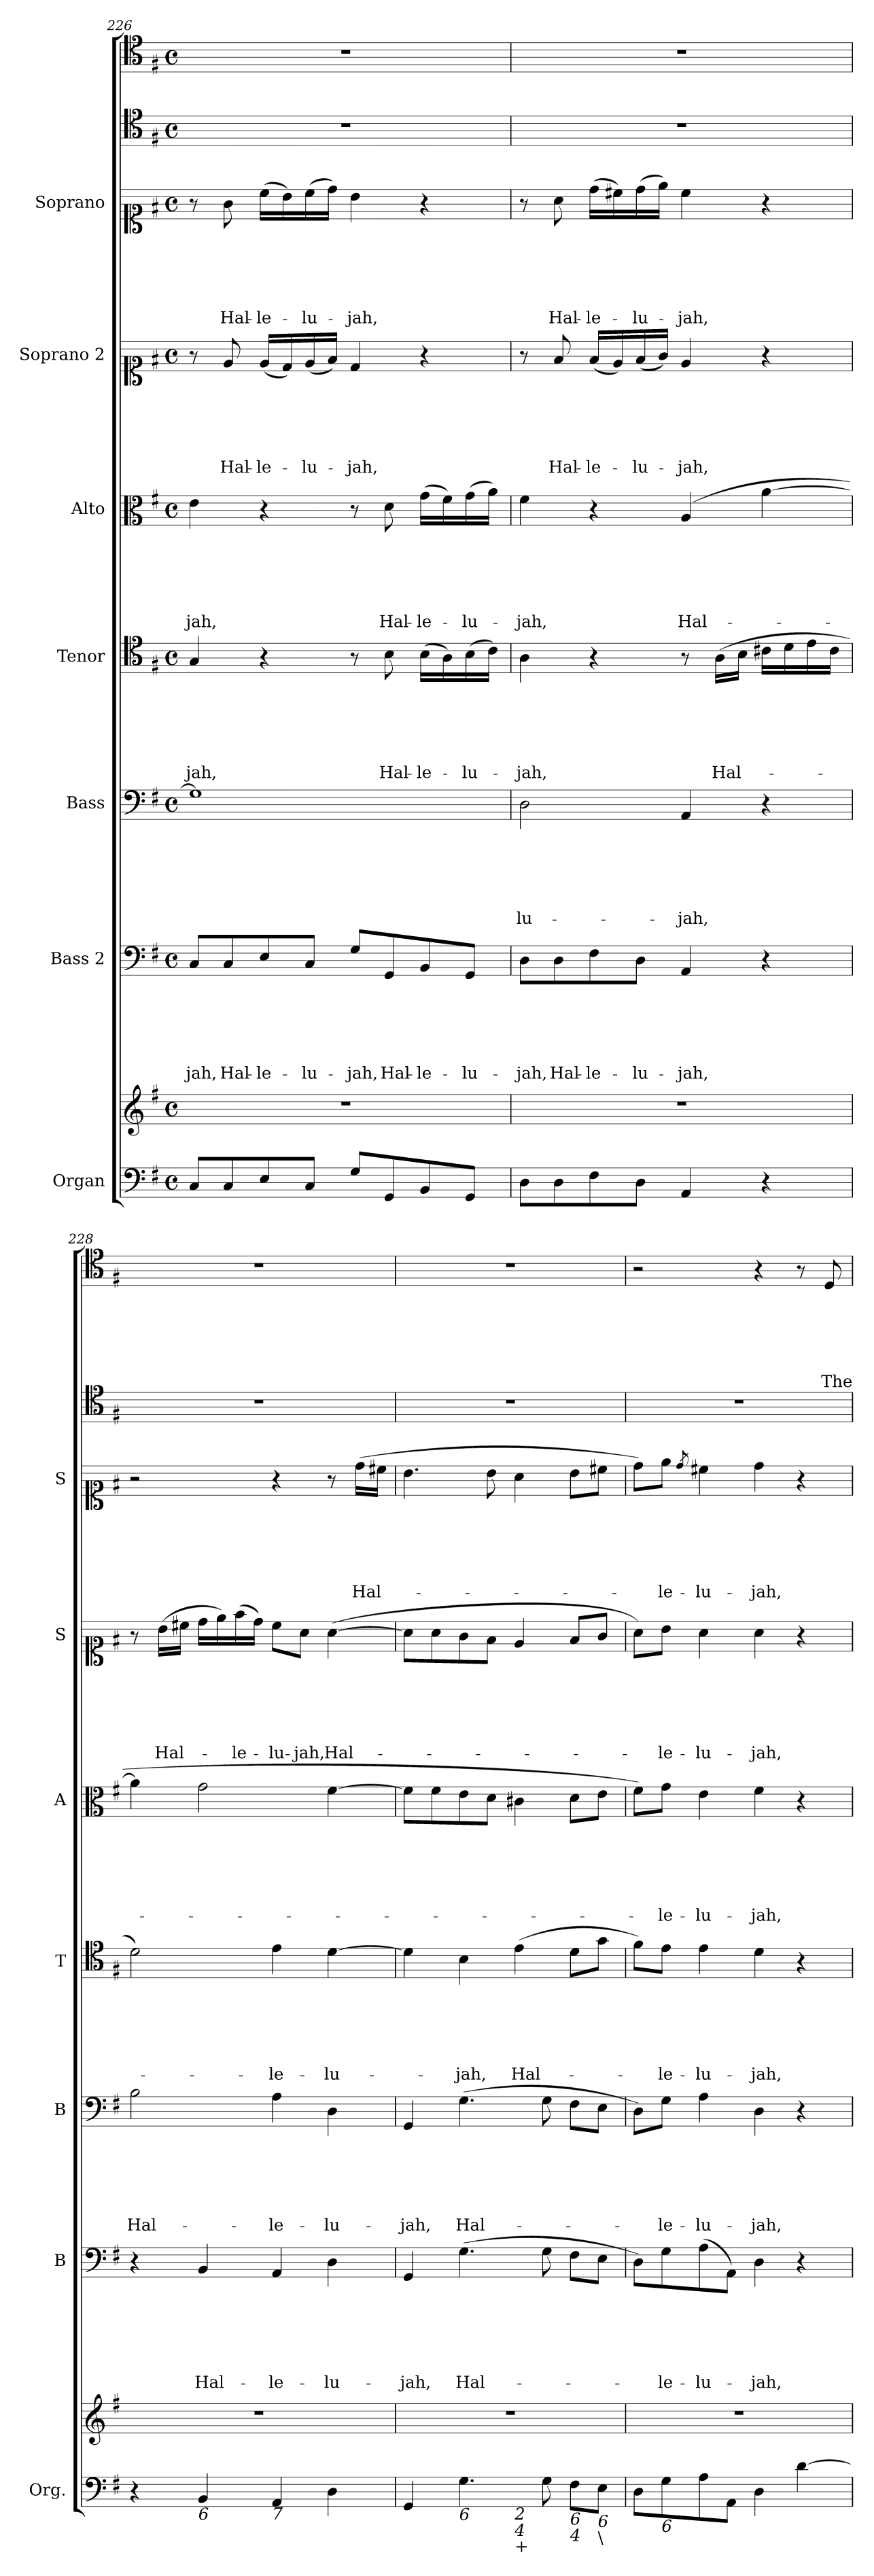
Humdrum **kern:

**kern	**kern	**kern	**text	**text	**text	**text	**text	**text	**kern	**text	**text	**text	**text	**text	**text	**kern	**text	**text	**text	**text	**text	**text	**kern	**text	**text	**text	**text	**text	**text	**kern	**text	**text	**text	**text	**text	**text	**kern	**text	**text	**text	**text	**text	**text	**kern	**kern	**text	**text	**text	**text	**text	**text
*part9	*part9	*part8	*part8	*part8	*part8	*part8	*part8	*part8	*part7	*part7	*part7	*part7	*part7	*part7	*part7	*part6	*part6	*part6	*part6	*part6	*part6	*part6	*part5	*part5	*part5	*part5	*part5	*part5	*part5	*part4	*part4	*part4	*part4	*part4	*part4	*part4	*part3	*part3	*part3	*part3	*part3	*part3	*part3	*part2	*part1	*part1	*part1	*part1	*part1	*part1	*part1
*staff10	*staff9	*staff8	*staff8	*staff8	*staff8	*staff8	*staff8	*staff8	*staff7	*staff7	*staff7	*staff7	*staff7	*staff7	*staff7	*staff6	*staff6	*staff6	*staff6	*staff6	*staff6	*staff6	*staff5	*staff5	*staff5	*staff5	*staff5	*staff5	*staff5	*staff4	*staff4	*staff4	*staff4	*staff4	*staff4	*staff4	*staff3	*staff3	*staff3	*staff3	*staff3	*staff3	*staff3	*staff2	*staff1	*staff1	*staff1	*staff1	*staff1	*staff1	*staff1
*I"Organ	*	*I"Bass 2	*	*	*	*	*	*	*I"Bass	*	*	*	*	*	*	*I"Tenor	*	*	*	*	*	*	*I"Alto	*	*	*	*	*	*	*I"Soprano 2	*	*	*	*	*	*	*I"Soprano	*	*	*	*	*	*	*	*	*	*	*	*	*	*
*I'Org.	*	*I'B	*	*	*	*	*	*	*I'B	*	*	*	*	*	*	*I'T	*	*	*	*	*	*	*I'A	*	*	*	*	*	*	*I'S	*	*	*	*	*	*	*I'S	*	*	*	*	*	*	*	*	*	*	*	*	*	*
!!LO:PB:g=z
*clefF4	*clefG2	*clefF4	*	*	*	*	*	*	*clefF4	*	*	*	*	*	*	*clefC4	*	*	*	*	*	*	*clefC3	*	*	*	*	*	*	*clefC1	*	*	*	*	*	*	*clefC1	*	*	*	*	*	*	*clefC4	*clefC4	*	*	*	*	*	*
*k[f#]	*k[f#]	*k[f#]	*	*	*	*	*	*	*k[f#]	*	*	*	*	*	*	*k[f#]	*	*	*	*	*	*	*k[f#]	*	*	*	*	*	*	*k[f#]	*	*	*	*	*	*	*k[f#]	*	*	*	*	*	*	*k[f#]	*k[f#]	*	*	*	*	*	*
*G:	*G:	*G:	*	*	*	*	*	*	*G:	*	*	*	*	*	*	*G:	*	*	*	*	*	*	*G:	*	*	*	*	*	*	*G:	*	*	*	*	*	*	*G:	*	*	*	*	*	*	*G:	*G:	*	*	*	*	*	*
*M4/4	*M4/4	*M4/4	*	*	*	*	*	*	*M4/4	*	*	*	*	*	*	*M4/4	*	*	*	*	*	*	*M4/4	*	*	*	*	*	*	*M4/4	*	*	*	*	*	*	*M4/4	*	*	*	*	*	*	*M4/4	*M4/4	*	*	*	*	*	*
*met(c)	*met(c)	*met(c)	*	*	*	*	*	*	*met(c)	*	*	*	*	*	*	*met(c)	*	*	*	*	*	*	*met(c)	*	*	*	*	*	*	*met(c)	*	*	*	*	*	*	*met(c)	*	*	*	*	*	*	*met(c)	*met(c)	*	*	*	*	*	*
=226	=226	=226	=226	=226	=226	=226	=226	=226	=226	=226	=226	=226	=226	=226	=226	=226	=226	=226	=226	=226	=226	=226	=226	=226	=226	=226	=226	=226	=226	=226	=226	=226	=226	=226	=226	=226	=226	=226	=226	=226	=226	=226	=226	=226	=226	=226	=226	=226	=226	=226	=226
!	!	!	!	!	!	!	!	!LO:LY:b	!	!	!	!	!	!	!	!	!	!	!	!	!	!LO:LY:b	!	!	!	!	!	!	!LO:LY:b	!	!	!	!	!	!	!	!	!	!	!	!	!	!	!	!	!	!	!	!	!	!
8C/L	1r	8C/L	.	.	.	.	.	-jah,	1G]	.	.	.	.	.	.	4G/	.	.	.	.	.	-jah,	4e\	.	.	.	.	.	-jah,	8r	.	.	.	.	.	.	8r	.	.	.	.	.	.	1r	1r	.	.	.	.	.	.
!	!	!	!	!	!	!	!	!LO:LY:b	!	!	!	!	!	!	!	!	!	!	!	!	!	!	!	!	!	!	!	!	!	!	!	!	!	!	!	!LO:LY:b	!	!	!	!	!	!	!LO:LY:b	!	!	!	!	!	!	!	!
8C/	.	8C/	.	.	.	.	.	Hal-	.	.	.	.	.	.	.	.	.	.	.	.	.	.	.	.	.	.	.	.	.	8e/	.	.	.	.	.	Hal-	8g\	.	.	.	.	.	Hal-	.	.	.	.	.	.	.	.
!	!	!	!	!	!	!	!	!LO:LY:b	!	!	!	!	!	!	!	!	!	!	!	!	!	!	!	!	!	!	!	!	!	!	!	!	!	!	!	!LO:LY:b	!	!	!	!	!	!	!LO:LY:b	!	!	!	!	!	!	!	!
8E/	.	8E/	.	.	.	.	.	-le-	.	.	.	.	.	.	.	4r	.	.	.	.	.	.	4r	.	.	.	.	.	.	(<16e/LL	.	.	.	.	.	-le-	(>16cc\LL	.	.	.	.	.	-le-	.	.	.	.	.	.	.	.
.	.	.	.	.	.	.	.	.	.	.	.	.	.	.	.	.	.	.	.	.	.	.	.	.	.	.	.	.	.	16d/)	.	.	.	.	.	.	16b\)	.	.	.	.	.	.	.	.	.	.	.	.	.	.
!	!	!	!	!	!	!	!	!LO:LY:b	!	!	!	!	!	!	!	!	!	!	!	!	!	!	!	!	!	!	!	!	!	!	!	!	!	!	!	!LO:LY:b	!	!	!	!	!	!	!LO:LY:b	!	!	!	!	!	!	!	!
8C/J	.	8C/J	.	.	.	.	.	-lu-	.	.	.	.	.	.	.	.	.	.	.	.	.	.	.	.	.	.	.	.	.	(<16e/	.	.	.	.	.	-lu-	(>16cc\	.	.	.	.	.	-lu-	.	.	.	.	.	.	.	.
.	.	.	.	.	.	.	.	.	.	.	.	.	.	.	.	.	.	.	.	.	.	.	.	.	.	.	.	.	.	16f#/JJ)	.	.	.	.	.	.	16dd\JJ)	.	.	.	.	.	.	.	.	.	.	.	.	.	.
!	!	!	!	!	!	!	!	!LO:LY:b	!	!	!	!	!	!	!	!	!	!	!	!	!	!	!	!	!	!	!	!	!	!	!	!	!	!	!	!LO:LY:b	!	!	!	!	!	!	!LO:LY:b	!	!	!	!	!	!	!	!
8G/L	.	8G/L	.	.	.	.	.	-jah,	.	.	.	.	.	.	.	8r	.	.	.	.	.	.	8r	.	.	.	.	.	.	4d/	.	.	.	.	.	-jah,	4b\	.	.	.	.	.	-jah,	.	.	.	.	.	.	.	.
!	!	!	!	!	!	!	!	!LO:LY:b	!	!	!	!	!	!	!	!	!	!	!	!	!	!LO:LY:b	!	!	!	!	!	!	!LO:LY:b	!	!	!	!	!	!	!	!	!	!	!	!	!	!	!	!	!	!	!	!	!	!
8GG/	.	8GG/	.	.	.	.	.	Hal-	.	.	.	.	.	.	.	8B\	.	.	.	.	.	Hal-	8d\	.	.	.	.	.	Hal-	.	.	.	.	.	.	.	.	.	.	.	.	.	.	.	.	.	.	.	.	.	.
!	!	!	!	!	!	!	!	!LO:LY:b	!	!	!	!	!	!	!	!	!	!	!	!	!	!LO:LY:b	!	!	!	!	!	!	!LO:LY:b	!	!	!	!	!	!	!	!	!	!	!	!	!	!	!	!	!	!	!	!	!	!
8BB/	.	8BB/	.	.	.	.	.	-le-	.	.	.	.	.	.	.	(>16B\LL	.	.	.	.	.	-le-	(>16g\LL	.	.	.	.	.	-le-	4r	.	.	.	.	.	.	4r	.	.	.	.	.	.	.	.	.	.	.	.	.	.
.	.	.	.	.	.	.	.	.	.	.	.	.	.	.	.	16A\)	.	.	.	.	.	.	16f#\)	.	.	.	.	.	.	.	.	.	.	.	.	.	.	.	.	.	.	.	.	.	.	.	.	.	.	.	.
!	!	!	!	!	!	!	!	!LO:LY:b	!	!	!	!	!	!	!	!	!	!	!	!	!	!LO:LY:b	!	!	!	!	!	!	!LO:LY:b	!	!	!	!	!	!	!	!	!	!	!	!	!	!	!	!	!	!	!	!	!	!
8GG/J	.	8GG/J	.	.	.	.	.	-lu-	.	.	.	.	.	.	.	(>16B\	.	.	.	.	.	-lu-	(>16g\	.	.	.	.	.	-lu-	.	.	.	.	.	.	.	.	.	.	.	.	.	.	.	.	.	.	.	.	.	.
.	.	.	.	.	.	.	.	.	.	.	.	.	.	.	.	16c\JJ)	.	.	.	.	.	.	16a\JJ)	.	.	.	.	.	.	.	.	.	.	.	.	.	.	.	.	.	.	.	.	.	.	.	.	.	.	.	.
=227	=227	=227	=227	=227	=227	=227	=227	=227	=227	=227	=227	=227	=227	=227	=227	=227	=227	=227	=227	=227	=227	=227	=227	=227	=227	=227	=227	=227	=227	=227	=227	=227	=227	=227	=227	=227	=227	=227	=227	=227	=227	=227	=227	=227	=227	=227	=227	=227	=227	=227	=227
!	!	!	!	!	!	!	!	!LO:LY:b	!	!	!	!	!	!	!LO:LY:b	!	!	!	!	!	!	!LO:LY:b	!	!	!	!	!	!	!LO:LY:b	!	!	!	!	!	!	!	!	!	!	!	!	!	!	!	!	!	!	!	!	!	!
8D\L	1r	8D\L	.	.	.	.	.	-jah,	2D\	.	.	.	.	.	-lu-	4A\	.	.	.	.	.	-jah,	4f#\	.	.	.	.	.	-jah,	8r	.	.	.	.	.	.	8r	.	.	.	.	.	.	1r	1r	.	.	.	.	.	.
!	!	!	!	!	!	!	!	!LO:LY:b	!	!	!	!	!	!	!	!	!	!	!	!	!	!	!	!	!	!	!	!	!	!	!	!	!	!	!	!LO:LY:b	!	!	!	!	!	!	!LO:LY:b	!	!	!	!	!	!	!	!
8D\	.	8D\	.	.	.	.	.	Hal-	.	.	.	.	.	.	.	.	.	.	.	.	.	.	.	.	.	.	.	.	.	8f#/	.	.	.	.	.	Hal-	8a\	.	.	.	.	.	Hal-	.	.	.	.	.	.	.	.
!	!	!	!	!	!	!	!	!LO:LY:b	!	!	!	!	!	!	!	!	!	!	!	!	!	!	!	!	!	!	!	!	!	!	!	!	!	!	!	!LO:LY:b	!	!	!	!	!	!	!LO:LY:b	!	!	!	!	!	!	!	!
8F#\	.	8F#\	.	.	.	.	.	-le-	.	.	.	.	.	.	.	4r	.	.	.	.	.	.	4r	.	.	.	.	.	.	(<16f#/LL	.	.	.	.	.	-le-	(>16dd\LL	.	.	.	.	.	-le-	.	.	.	.	.	.	.	.
.	.	.	.	.	.	.	.	.	.	.	.	.	.	.	.	.	.	.	.	.	.	.	.	.	.	.	.	.	.	16e/)	.	.	.	.	.	.	16cc#X\)	.	.	.	.	.	.	.	.	.	.	.	.	.	.
!	!	!	!	!	!	!	!	!LO:LY:b	!	!	!	!	!	!	!	!	!	!	!	!	!	!	!	!	!	!	!	!	!	!	!	!	!	!	!	!LO:LY:b	!	!	!	!	!	!	!LO:LY:b	!	!	!	!	!	!	!	!
8D\J	.	8D\J	.	.	.	.	.	-lu-	.	.	.	.	.	.	.	.	.	.	.	.	.	.	.	.	.	.	.	.	.	(<16f#/	.	.	.	.	.	-lu-	(>16dd\	.	.	.	.	.	-lu-	.	.	.	.	.	.	.	.
.	.	.	.	.	.	.	.	.	.	.	.	.	.	.	.	.	.	.	.	.	.	.	.	.	.	.	.	.	.	16g/JJ)	.	.	.	.	.	.	16ee\JJ)	.	.	.	.	.	.	.	.	.	.	.	.	.	.
!	!	!	!	!	!	!	!	!LO:LY:b	!	!	!	!	!	!	!LO:LY:b	!	!	!	!	!	!	!	!	!	!	!	!	!	!LO:LY:b	!	!	!	!	!	!	!LO:LY:b	!	!	!	!	!	!	!LO:LY:b	!	!	!	!	!	!	!	!
4AA/	.	4AA/	.	.	.	.	.	-jah,	4AA/	.	.	.	.	.	-jah,	8r	.	.	.	.	.	.	(4A/	.	.	.	.	.	Hal-	4e/	.	.	.	.	.	-jah,	4cc#\	.	.	.	.	.	-jah,	.	.	.	.	.	.	.	.
!	!	!	!	!	!	!	!	!	!	!	!	!	!	!	!	!	!	!	!	!	!	!LO:LY:b	!	!	!	!	!	!	!	!	!	!	!	!	!	!	!	!	!	!	!	!	!	!	!	!	!	!	!	!	!
.	.	.	.	.	.	.	.	.	.	.	.	.	.	.	.	(>16A\LL	.	.	.	.	.	Hal-	.	.	.	.	.	.	.	.	.	.	.	.	.	.	.	.	.	.	.	.	.	.	.	.	.	.	.	.	.
.	.	.	.	.	.	.	.	.	.	.	.	.	.	.	.	16B\JJ	.	.	.	.	.	.	.	.	.	.	.	.	.	.	.	.	.	.	.	.	.	.	.	.	.	.	.	.	.	.	.	.	.	.	.
4r	.	4r	.	.	.	.	.	.	4r	.	.	.	.	.	.	16c#X\LL	.	.	.	.	.	.	[4a\	.	.	.	.	.	.	4r	.	.	.	.	.	.	4r	.	.	.	.	.	.	.	.	.	.	.	.	.	.
.	.	.	.	.	.	.	.	.	.	.	.	.	.	.	.	16d\	.	.	.	.	.	.	.	.	.	.	.	.	.	.	.	.	.	.	.	.	.	.	.	.	.	.	.	.	.	.	.	.	.	.	.
.	.	.	.	.	.	.	.	.	.	.	.	.	.	.	.	16e\	.	.	.	.	.	.	.	.	.	.	.	.	.	.	.	.	.	.	.	.	.	.	.	.	.	.	.	.	.	.	.	.	.	.	.
.	.	.	.	.	.	.	.	.	.	.	.	.	.	.	.	16c#\JJ	.	.	.	.	.	.	.	.	.	.	.	.	.	.	.	.	.	.	.	.	.	.	.	.	.	.	.	.	.	.	.	.	.	.	.
=228	=228	=228	=228	=228	=228	=228	=228	=228	=228	=228	=228	=228	=228	=228	=228	=228	=228	=228	=228	=228	=228	=228	=228	=228	=228	=228	=228	=228	=228	=228	=228	=228	=228	=228	=228	=228	=228	=228	=228	=228	=228	=228	=228	=228	=228	=228	=228	=228	=228	=228	=228
!	!	!	!	!	!	!	!	!	!	!	!	!	!	!	!LO:LY:b	!	!	!	!	!	!	!	!	!	!	!	!	!	!	!	!	!	!	!	!	!	!	!	!	!	!	!	!	!	!	!	!	!	!	!	!
4r	1r	4r	.	.	.	.	.	.	2B\	.	.	.	.	.	Hal-	2d\)	.	.	.	.	.	.	4a\]	.	.	.	.	.	.	8r	.	.	.	.	.	.	2r	.	.	.	.	.	.	1r	1r	.	.	.	.	.	.
!	!	!	!	!	!	!	!	!	!	!	!	!	!	!	!	!	!	!	!	!	!	!	!	!	!	!	!	!	!	!	!	!	!	!	!	!LO:LY:b	!	!	!	!	!	!	!	!	!	!	!	!	!	!	!
.	.	.	.	.	.	.	.	.	.	.	.	.	.	.	.	.	.	.	.	.	.	.	.	.	.	.	.	.	.	(>16b\LL	.	.	.	.	.	Hal-	.	.	.	.	.	.	.	.	.	.	.	.	.	.	.
.	.	.	.	.	.	.	.	.	.	.	.	.	.	.	.	.	.	.	.	.	.	.	.	.	.	.	.	.	.	16cc#X\JJ	.	.	.	.	.	.	.	.	.	.	.	.	.	.	.	.	.	.	.	.	.
!LO:TX:b:i:t=6	!	!	!	!	!	!	!	!	!	!	!	!	!	!	!	!	!	!	!	!	!	!	!	!	!	!	!	!	!	!	!	!	!	!	!	!	!	!	!	!	!	!	!	!	!	!	!	!	!	!	!
!	!	!	!	!	!	!	!	!LO:LY:b	!	!	!	!	!	!	!	!	!	!	!	!	!	!	!	!	!	!	!	!	!	!	!	!	!	!	!	!	!	!	!	!	!	!	!	!	!	!	!	!	!	!	!
4BB/	.	4BB/	.	.	.	.	.	Hal-	.	.	.	.	.	.	.	.	.	.	.	.	.	.	2g\	.	.	.	.	.	.	16dd\LL	.	.	.	.	.	.	.	.	.	.	.	.	.	.	.	.	.	.	.	.	.
.	.	.	.	.	.	.	.	.	.	.	.	.	.	.	.	.	.	.	.	.	.	.	.	.	.	.	.	.	.	16ee\)	.	.	.	.	.	.	.	.	.	.	.	.	.	.	.	.	.	.	.	.	.
!	!	!	!	!	!	!	!	!	!	!	!	!	!	!	!	!	!	!	!	!	!	!	!	!	!	!	!	!	!	!	!	!	!	!	!	!LO:LY:b	!	!	!	!	!	!	!	!	!	!	!	!	!	!	!
.	.	.	.	.	.	.	.	.	.	.	.	.	.	.	.	.	.	.	.	.	.	.	.	.	.	.	.	.	.	(>16ff#\	.	.	.	.	.	-le-	.	.	.	.	.	.	.	.	.	.	.	.	.	.	.
.	.	.	.	.	.	.	.	.	.	.	.	.	.	.	.	.	.	.	.	.	.	.	.	.	.	.	.	.	.	16dd\JJ)	.	.	.	.	.	.	.	.	.	.	.	.	.	.	.	.	.	.	.	.	.
!LO:TX:b:i:t=7	!	!	!	!	!	!	!	!	!	!	!	!	!	!	!	!	!	!	!	!	!	!	!	!	!	!	!	!	!	!	!	!	!	!	!	!	!	!	!	!	!	!	!	!	!	!	!	!	!	!	!
!	!	!	!	!	!	!	!	!LO:LY:b	!	!	!	!	!	!	!LO:LY:b	!	!	!	!	!	!	!LO:LY:b	!	!	!	!	!	!	!	!	!	!	!	!	!	!LO:LY:b	!	!	!	!	!	!	!	!	!	!	!	!	!	!	!
4AA/	.	4AA/	.	.	.	.	.	-le-	4A\	.	.	.	.	.	-le-	4e\	.	.	.	.	.	-le-	.	.	.	.	.	.	.	8cc#\L	.	.	.	.	.	-lu-	4r	.	.	.	.	.	.	.	.	.	.	.	.	.	.
!	!	!	!	!	!	!	!	!	!	!	!	!	!	!	!	!	!	!	!	!	!	!	!	!	!	!	!	!	!	!	!	!	!	!	!	!LO:LY:b	!	!	!	!	!	!	!	!	!	!	!	!	!	!	!
.	.	.	.	.	.	.	.	.	.	.	.	.	.	.	.	.	.	.	.	.	.	.	.	.	.	.	.	.	.	8a\J	.	.	.	.	.	-jah,	.	.	.	.	.	.	.	.	.	.	.	.	.	.	.
!	!	!	!	!	!	!	!	!LO:LY:b	!	!	!	!	!	!	!LO:LY:b	!	!	!	!	!	!	!LO:LY:b	!	!	!	!	!	!	!	!	!	!	!	!	!	!LO:LY:b	!	!	!	!	!	!	!	!	!	!	!	!	!	!	!
4D\	.	4D\	.	.	.	.	.	-lu-	4D\	.	.	.	.	.	-lu-	[4d\	.	.	.	.	.	-lu-	[4f#\	.	.	.	.	.	.	(>[4a\	.	.	.	.	.	Hal-	8r	.	.	.	.	.	.	.	.	.	.	.	.	.	.
!	!	!	!	!	!	!	!	!	!	!	!	!	!	!	!	!	!	!	!	!	!	!	!	!	!	!	!	!	!	!	!	!	!	!	!	!	!	!	!	!	!	!	!LO:LY:b	!	!	!	!	!	!	!	!
.	.	.	.	.	.	.	.	.	.	.	.	.	.	.	.	.	.	.	.	.	.	.	.	.	.	.	.	.	.	.	.	.	.	.	.	.	(>16dd\LL	.	.	.	.	.	Hal-	.	.	.	.	.	.	.	.
.	.	.	.	.	.	.	.	.	.	.	.	.	.	.	.	.	.	.	.	.	.	.	.	.	.	.	.	.	.	.	.	.	.	.	.	.	16cc#X\JJ	.	.	.	.	.	.	.	.	.	.	.	.	.	.
!!LO:PB:g=z
=229	=229	=229	=229	=229	=229	=229	=229	=229	=229	=229	=229	=229	=229	=229	=229	=229	=229	=229	=229	=229	=229	=229	=229	=229	=229	=229	=229	=229	=229	=229	=229	=229	=229	=229	=229	=229	=229	=229	=229	=229	=229	=229	=229	=229	=229	=229	=229	=229	=229	=229	=229
!LO:TX:b:i:t=9	!	!	!	!	!	!	!	!	!	!	!	!	!	!	!	!	!	!	!	!	!	!	!	!	!	!	!	!	!	!	!	!	!	!	!	!	!	!	!	!	!	!	!	!	!	!	!	!	!	!	!
!LO:TX:b:i:t=7	!	!	!	!	!	!	!	!	!	!	!	!	!	!	!	!	!	!	!	!	!	!	!	!	!	!	!	!	!	!	!	!	!	!	!	!	!	!	!	!	!	!	!	!	!	!	!	!	!	!	!
!	!	!	!	!	!	!	!	!LO:LY:b	!	!	!	!	!	!	!LO:LY:b	!	!	!	!	!	!	!	!	!	!	!	!	!	!	!	!	!	!	!	!	!	!	!	!	!	!	!	!	!	!	!	!	!	!	!	!
*^	*	*	*	*	*	*	*	*	*	*	*	*	*	*	*	*	*	*	*	*	*	*	*	*	*	*	*	*	*	*	*	*	*	*	*	*	*	*	*	*	*	*	*	*	*	*	*	*	*	*	*
4GG/	2ryy	1r	4GG/	.	.	.	.	.	-jah,	4GG/	.	.	.	.	.	-jah,	4d\]	.	.	.	.	.	.	8f#\L]	.	.	.	.	.	.	8a\L]	.	.	.	.	.	.	4.b\	.	.	.	.	.	.	1r	1r	.	.	.	.	.	.
.	.	.	.	.	.	.	.	.	.	.	.	.	.	.	.	.	.	.	.	.	.	.	.	8f#\	.	.	.	.	.	.	8a\	.	.	.	.	.	.	.	.	.	.	.	.	.	.	.	.	.	.	.	.	.
!LO:TX:b:i:t=6	!	!	!	!	!	!	!	!	!	!	!	!	!	!	!	!	!	!	!	!	!	!	!	!	!	!	!	!	!	!	!	!	!	!	!	!	!	!	!	!	!	!	!	!	!	!	!	!	!	!	!	!
!	!	!	!	!	!	!	!	!	!LO:LY:b	!	!	!	!	!	!	!LO:LY:b	!	!	!	!	!	!	!LO:LY:b	!	!	!	!	!	!	!	!	!	!	!	!	!	!	!	!	!	!	!	!	!	!	!	!	!	!	!	!	!
4.G\	.	.	(>4.G\	.	.	.	.	.	Hal-	(>4.G\	.	.	.	.	.	Hal-	4B\	.	.	.	.	.	-jah,	8e\	.	.	.	.	.	.	8g\	.	.	.	.	.	.	.	.	.	.	.	.	.	.	.	.	.	.	.	.	.
.	.	.	.	.	.	.	.	.	.	.	.	.	.	.	.	.	.	.	.	.	.	.	.	8d\J	.	.	.	.	.	.	8f#\J	.	.	.	.	.	.	8b\	.	.	.	.	.	.	.	.	.	.	.	.	.	.
!	!LO:TX:b:i:t=2	!	!	!	!	!	!	!	!	!	!	!	!	!	!	!	!	!	!	!	!	!	!	!	!	!	!	!	!	!	!	!	!	!	!	!	!	!	!	!	!	!	!	!	!	!	!	!	!	!	!	!
!	!LO:TX:b:i:t=4	!	!	!	!	!	!	!	!	!	!	!	!	!	!	!	!	!	!	!	!	!	!	!	!	!	!	!	!	!	!	!	!	!	!	!	!	!	!	!	!	!	!	!	!	!	!	!	!	!	!	!
!	!LO:TX:b:t=+	!	!	!	!	!	!	!	!	!	!	!	!	!	!	!	!	!	!	!	!	!	!	!	!	!	!	!	!	!	!	!	!	!	!	!	!	!	!	!	!	!	!	!	!	!	!	!	!	!	!	!
!	!	!	!	!	!	!	!	!	!	!	!	!	!	!	!	!	!	!	!	!	!	!	!LO:LY:b	!	!	!	!	!	!	!	!	!	!	!	!	!	!	!	!	!	!	!	!	!	!	!	!	!	!	!	!	!
.	2ryy	.	.	.	.	.	.	.	.	.	.	.	.	.	.	.	(>4e\	.	.	.	.	.	Hal-	4c#X\	.	.	.	.	.	.	4e/	.	.	.	.	.	.	4a\	.	.	.	.	.	.	.	.	.	.	.	.	.	.
8G\	.	.	8G\	.	.	.	.	.	.	8G\	.	.	.	.	.	.	.	.	.	.	.	.	.	.	.	.	.	.	.	.	.	.	.	.	.	.	.	.	.	.	.	.	.	.	.	.	.	.	.	.	.	.
!LO:TX:b:i:t=6	!	!	!	!	!	!	!	!	!	!	!	!	!	!	!	!	!	!	!	!	!	!	!	!	!	!	!	!	!	!	!	!	!	!	!	!	!	!	!	!	!	!	!	!	!	!	!	!	!	!	!	!
!LO:TX:b:i:t=4	!	!	!	!	!	!	!	!	!	!	!	!	!	!	!	!	!	!	!	!	!	!	!	!	!	!	!	!	!	!	!	!	!	!	!	!	!	!	!	!	!	!	!	!	!	!	!	!	!	!	!	!
8F#\L	.	.	8F#\L	.	.	.	.	.	.	8F#\L	.	.	.	.	.	.	8d\L	.	.	.	.	.	.	8d\L	.	.	.	.	.	.	8f#/L	.	.	.	.	.	.	8b\L	.	.	.	.	.	.	.	.	.	.	.	.	.	.
!LO:TX:b:i:t=6	!	!	!	!	!	!	!	!	!	!	!	!	!	!	!	!	!	!	!	!	!	!	!	!	!	!	!	!	!	!	!	!	!	!	!	!	!	!	!	!	!	!	!	!	!	!	!	!	!	!	!	!
!LO:TX:b:t=\	!	!	!	!	!	!	!	!	!	!	!	!	!	!	!	!	!	!	!	!	!	!	!	!	!	!	!	!	!	!	!	!	!	!	!	!	!	!	!	!	!	!	!	!	!	!	!	!	!	!	!	!
8E\J	.	.	8E\J	.	.	.	.	.	.	8E\J	.	.	.	.	.	.	8g\J	.	.	.	.	.	.	8e\J	.	.	.	.	.	.	8g/J	.	.	.	.	.	.	8cc#X\J	.	.	.	.	.	.	.	.	.	.	.	.	.	.
*v	*v	*	*	*	*	*	*	*	*	*	*	*	*	*	*	*	*	*	*	*	*	*	*	*	*	*	*	*	*	*	*	*	*	*	*	*	*	*	*	*	*	*	*	*	*	*	*	*	*	*	*	*
=230	=230	=230	=230	=230	=230	=230	=230	=230	=230	=230	=230	=230	=230	=230	=230	=230	=230	=230	=230	=230	=230	=230	=230	=230	=230	=230	=230	=230	=230	=230	=230	=230	=230	=230	=230	=230	=230	=230	=230	=230	=230	=230	=230	=230	=230	=230	=230	=230	=230	=230	=230
8D\L	1r	8D\L)	.	.	.	.	.	.	8D\L)	.	.	.	.	.	.	8f#\L)	.	.	.	.	.	.	8f#\L)	.	.	.	.	.	.	8a\L)	.	.	.	.	.	.	8dd\L)	.	.	.	.	.	.	1r	2r	.	.	.	.	.	.
!LO:TX:b:i:t=6	!	!	!	!	!	!	!	!	!	!	!	!	!	!	!	!	!	!	!	!	!	!	!	!	!	!	!	!	!	!	!	!	!	!	!	!	!	!	!	!	!	!	!	!	!	!	!	!	!	!	!
!	!	!	!	!	!	!	!	!LO:LY:b	!	!	!	!	!	!	!LO:LY:b	!	!	!	!	!	!	!LO:LY:b	!	!	!	!	!	!	!LO:LY:b	!	!	!	!	!	!	!LO:LY:b	!	!	!	!	!	!	!LO:LY:b	!	!	!	!	!	!	!	!
8G\	.	8G\	.	.	.	.	.	-le-	8G\J	.	.	.	.	.	-le-	8e\J	.	.	.	.	.	-le-	8g\J	.	.	.	.	.	-le-	8b\J	.	.	.	.	.	-le-	8ee\J	.	.	.	.	.	-le-	.	.	.	.	.	.	.	.
.	.	.	.	.	.	.	.	.	.	.	.	.	.	.	.	.	.	.	.	.	.	.	.	.	.	.	.	.	.	.	.	.	.	.	.	.	8qdd/	.	.	.	.	.	.	.	.	.	.	.	.	.	.
!	!	!	!	!	!	!	!	!LO:LY:b	!	!	!	!	!	!	!LO:LY:b	!	!	!	!	!	!	!LO:LY:b	!	!	!	!	!	!	!LO:LY:b	!	!	!	!	!	!	!LO:LY:b	!	!	!	!	!	!	!LO:LY:b	!	!	!	!	!	!	!	!
8A\	.	(>8A\	.	.	.	.	.	-lu-	4A\	.	.	.	.	.	-lu-	4e\	.	.	.	.	.	-lu-	4e\	.	.	.	.	.	-lu-	4a\	.	.	.	.	.	-lu-	4cc#X\	.	.	.	.	.	-lu-	.	.	.	.	.	.	.	.
8AA\J	.	8AA\J)	.	.	.	.	.	.	.	.	.	.	.	.	.	.	.	.	.	.	.	.	.	.	.	.	.	.	.	.	.	.	.	.	.	.	.	.	.	.	.	.	.	.	.	.	.	.	.	.	.
!	!	!	!	!	!	!	!	!LO:LY:b	!	!	!	!	!	!	!LO:LY:b	!	!	!	!	!	!	!LO:LY:b	!	!	!	!	!	!	!LO:LY:b	!	!	!	!	!	!	!LO:LY:b	!	!	!	!	!	!	!LO:LY:b	!	!	!	!	!	!	!	!
4D\	.	4D\	.	.	.	.	.	-jah,	4D\	.	.	.	.	.	-jah,	4d\	.	.	.	.	.	-jah,	4f#\	.	.	.	.	.	-jah,	4a\	.	.	.	.	.	-jah,	4dd\	.	.	.	.	.	-jah,	.	4r	.	.	.	.	.	.
[4d\	.	4r	.	.	.	.	.	.	4r	.	.	.	.	.	.	4r	.	.	.	.	.	.	4r	.	.	.	.	.	.	4r	.	.	.	.	.	.	4r	.	.	.	.	.	.	.	8r	.	.	.	.	.	.
!	!	!	!	!	!	!	!	!	!	!	!	!	!	!	!	!	!	!	!	!	!	!	!	!	!	!	!	!	!	!	!	!	!	!	!	!	!	!	!	!	!	!	!	!	!	!	!	!	!	!	!LO:LY:b
.	.	.	.	.	.	.	.	.	.	.	.	.	.	.	.	.	.	.	.	.	.	.	.	.	.	.	.	.	.	.	.	.	.	.	.	.	.	.	.	.	.	.	.	.	8D/	.	.	.	.	.	The
=	=	=	=	=	=	=	=	=	=	=	=	=	=	=	=	=	=	=	=	=	=	=	=	=	=	=	=	=	=	=	=	=	=	=	=	=	=	=	=	=	=	=	=	=	=	=	=	=	=	=	=
*-	*-	*-	*-	*-	*-	*-	*-	*-	*-	*-	*-	*-	*-	*-	*-	*-	*-	*-	*-	*-	*-	*-	*-	*-	*-	*-	*-	*-	*-	*-	*-	*-	*-	*-	*-	*-	*-	*-	*-	*-	*-	*-	*-	*-	*-	*-	*-	*-	*-	*-	*-
